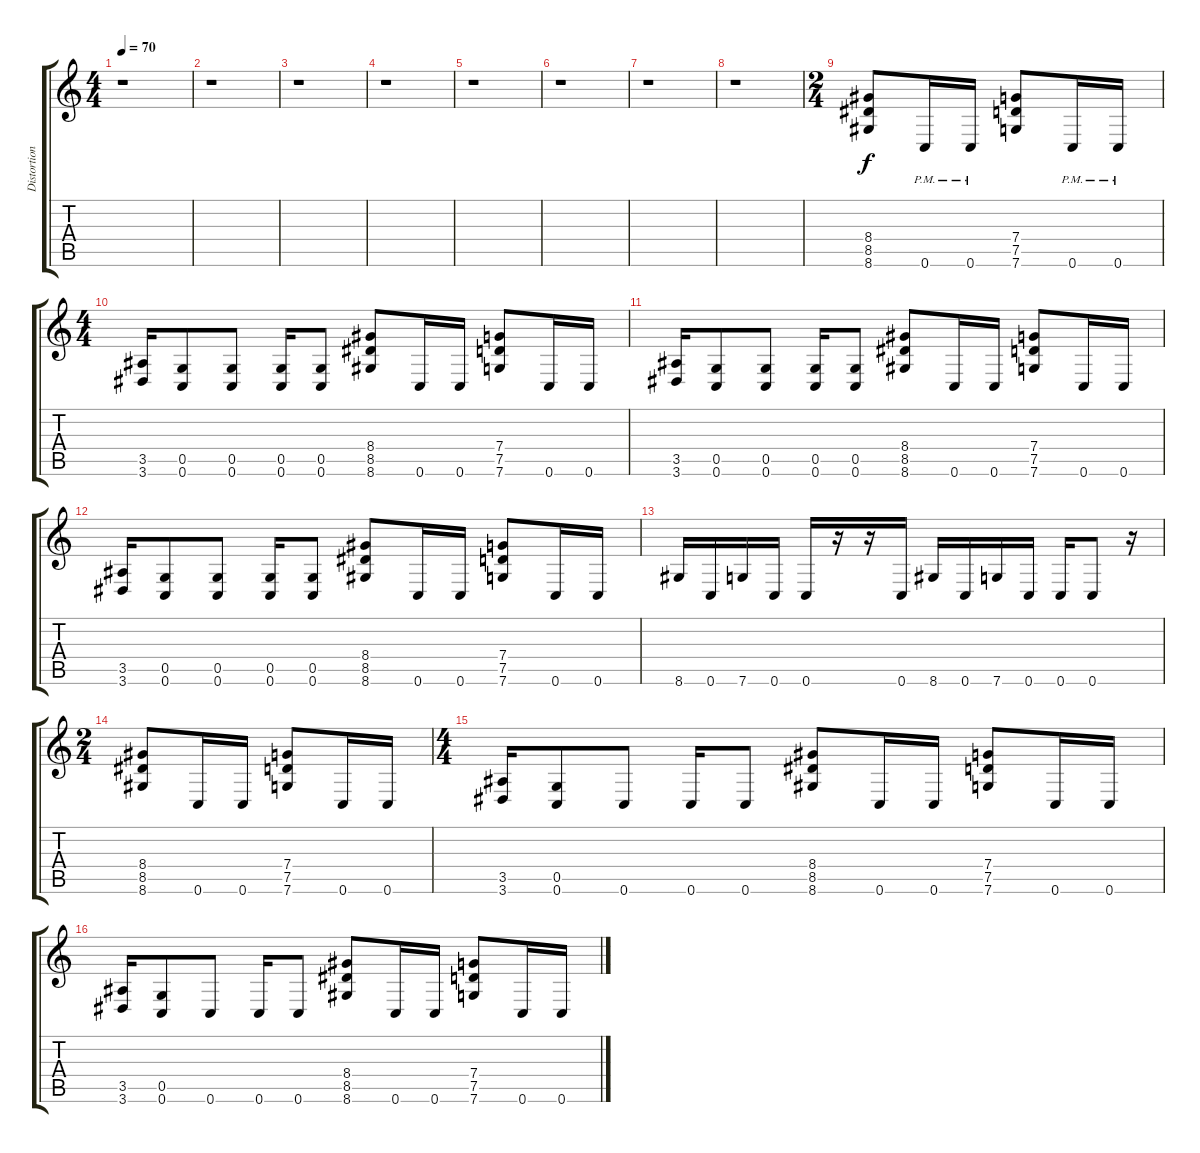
\track ("Distortion 2" "Distortion") {instrument distortionguitar}
\staff {score tabs}
\tuning (D4 A3 F3 C3 G2 C2) {hide}
\ts (4 4)
\tempo 70
\clef g2
\ks c
r.1{dy f} |
r.1 |
r.1 |
r.1 |
r.1 |
r.1 |
r.1 |
r.1 |
\ts (2 4)
(8.4 8.5 8.6).8 0.6{pm}.16 0.6{pm}.16 (7.4 7.5 7.6).8 0.6{pm}.16 0.6{pm}.16 |
\ts (4 4)
(3.5 3.6).16 (0.5 0.6).8 (0.5 0.6).8 (0.5 0.6).16 (0.5 0.6).8 (8.4 8.5 8.6).8 0.6.16 0.6.16 (7.4 7.5 7.6).8 0.6.16 0.6.16 |
(3.5 3.6).16 (0.5 0.6).8 (0.5 0.6).8 (0.5 0.6).16 (0.5 0.6).8 (8.4 8.5 8.6).8 0.6.16 0.6.16 (7.4 7.5 7.6).8 0.6.16 0.6.16 |
(3.5 3.6).16 (0.5 0.6).8 (0.5 0.6).8 (0.5 0.6).16 (0.5 0.6).8 (8.4 8.5 8.6).8 0.6.16 0.6.16 (7.4 7.5 7.6).8 0.6.16 0.6.16 |
8.6.16 0.6.16 7.6.16 0.6.16 0.6.16 r.16 r.16 0.6.16 8.6.16 0.6.16 7.6.16 0.6.16 0.6.16 0.6.8 r.16 |
\ts (2 4)
(8.4 8.5 8.6).8 0.6.16 0.6.16 (7.4 7.5 7.6).8 0.6.16 0.6.16 |
\ts (4 4)
(3.5 3.6).16 (0.5 0.6).8 0.6.8 0.6.16 0.6.8 (8.4 8.5 8.6).8 0.6.16 0.6.16 (7.4 7.5 7.6).8 0.6.16 0.6.16 |
(3.5 3.6).16 (0.5 0.6).8 0.6.8 0.6.16 0.6.8 (8.4 8.5 8.6).8 0.6.16 0.6.16 (7.4 7.5 7.6).8 0.6.16 0.6.16
